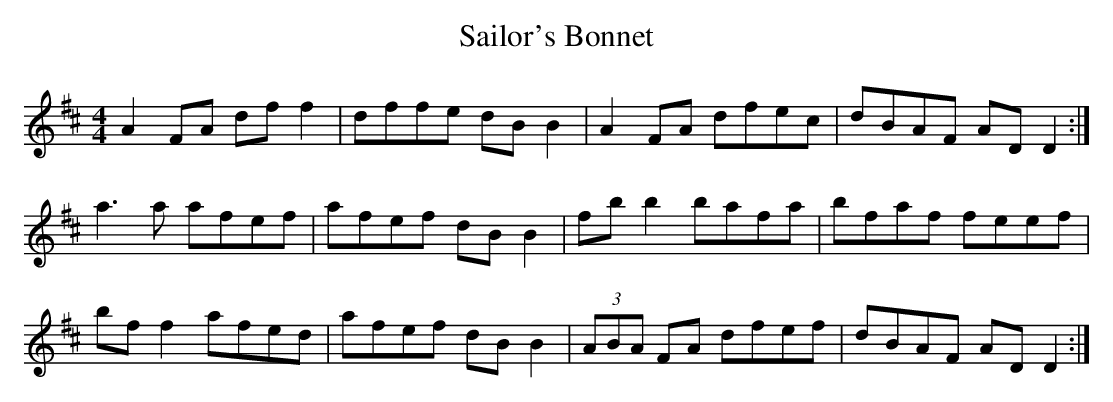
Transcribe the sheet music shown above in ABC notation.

X:1
T: Sailor's Bonnet
M: 4/4
L: 1/8
K: Dmaj
A2FA dff2|dffe dBB2|A2FA dfec|dBAF ADD2:|
a3a afef|afef dBB2|fbb2 bafa|bfaf feef|
bff2 afed|afef dBB2|(3ABA FA dfef|dBAF ADD2:|
